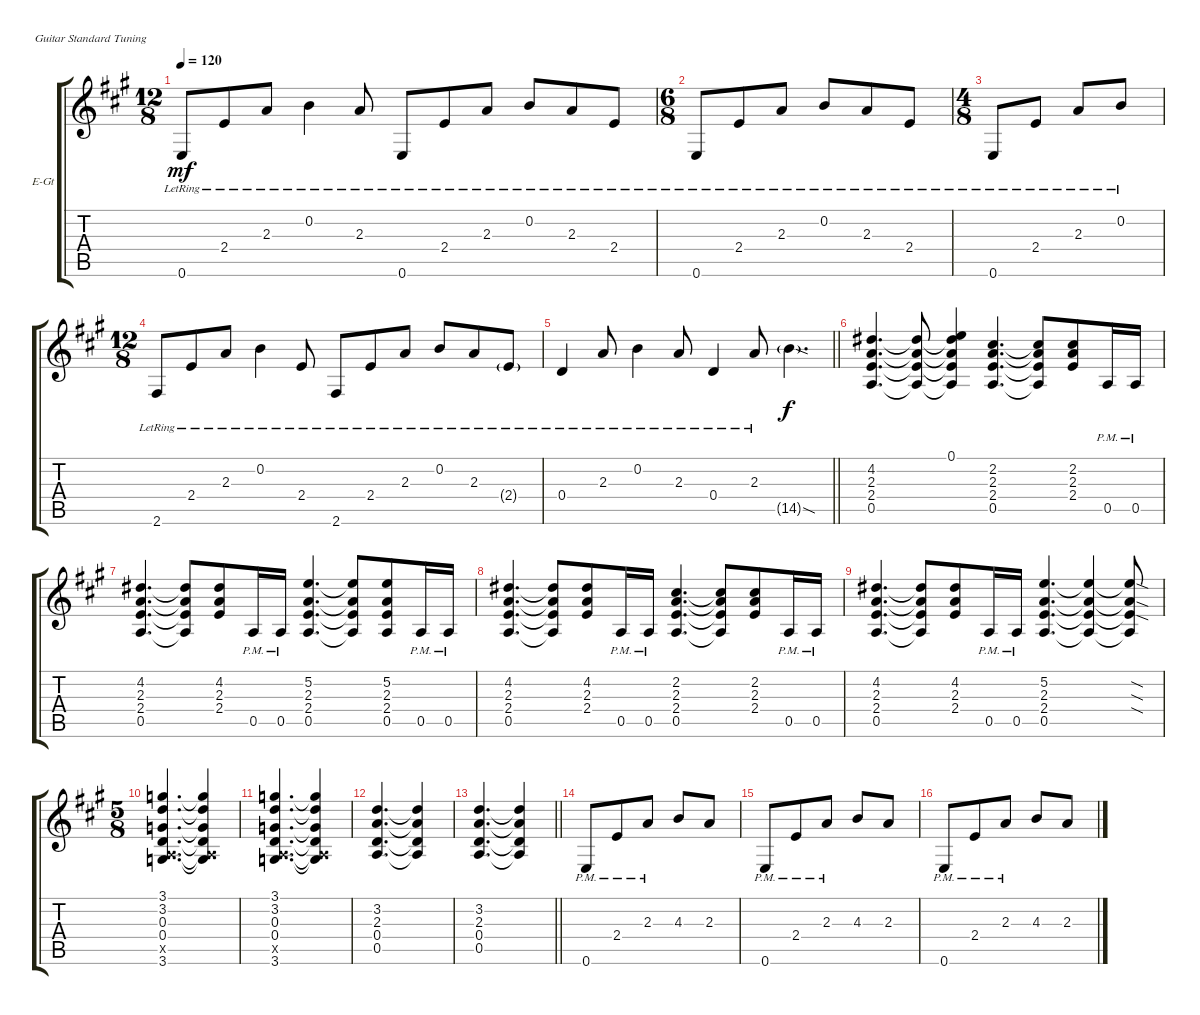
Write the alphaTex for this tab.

\defaultSystemsLayout 4
\bracketExtendMode groupsimilarinstruments
\firstSystemTrackNameOrientation horizontal
\otherSystemsTrackNameOrientation horizontal
\track ("Rhythm Guitar" "E-Gt") {instrument distortionguitar}
\staff {score tabs}
\tuning (E4 B3 G3 D3 A2 E2)
\ts (12 8)
\tempo 120
\clef g2
\ks f#minor
0.6{lr}.8{dy mf} 2.4{lr}.8 2.3{lr}.8 0.2{lr}.4 2.3{lr}.8 0.6{lr}.8 2.4{lr}.8 2.3{lr}.8 0.2{lr}.8 2.3{lr}.8 2.4{lr}.8 |
\ts (6 8)
0.6{lr}.8 2.4{lr}.8 2.3{lr}.8 0.2{lr}.8 2.3{lr}.8 2.4{lr}.8 |
\ts (4 8)
0.6{lr}.8 2.4{lr}.8 2.3{lr}.8 0.2{lr}.8 |
\ts (12 8)
2.6{lr}.8 2.4{lr}.8 2.3{lr}.8 0.2{lr}.4 2.4{lr}.8 2.6{lr}.8 2.4{lr}.8 2.3{lr}.8 0.2{lr}.8 2.3{lr}.8 2.4{g lr}.8 |
\barLineRight lightlight
0.4{lr}.4 2.3{lr}.8 0.2{lr}.4 2.3{lr}.8 0.4{lr}.4 2.3{lr}.8 14.5{sod g}.4{d dy f} |
(0.5 2.4 2.3 4.2).4{d} (0.5{t} 2.4{t} 2.3{t} 4.2{t}).8 (4.2{t} 2.3{t} 2.4{t} 0.5{t} 0.1).4 (2.2 2.3 2.4 0.5).4{d} (0.5{t} 2.4{t} 2.3{t} 2.2{t}).8 (2.2 2.3 2.4).8 0.5{pm}.16 0.5{pm}.16 |
(0.5 2.4 2.3 4.2).4{d} (4.2{t} 2.3{t} 2.4{t} 0.5{t}).8 (2.4 2.3 4.2).8 0.5{pm}.16 0.5{pm}.16 (0.5 2.4 2.3 5.2).4{d} (5.2{t} 2.3{t} 2.4{t} 0.5{t}).8 (0.5 2.4 2.3 5.2).8 0.5{pm}.16 0.5{pm}.16 |
(0.5 2.4 2.3 4.2).4{d} (4.2{t} 2.3{t} 2.4{t} 0.5{t}).8 (2.4 2.3 4.2).8 0.5{pm}.16 0.5{pm}.16 (0.5 2.4 2.3 2.2).4{d} (2.2{t} 2.3{t} 2.4{t} 0.5{t}).8 (2.4 2.3 2.2).8 0.5{pm}.16 0.5{pm}.16 |
(0.5 2.4 2.3 4.2).4{d} (4.2{t} 2.3{t} 2.4{t} 0.5{t}).8 (2.4 2.3 4.2).8 0.5{pm}.16 0.5{pm}.16 (0.5 2.4 2.3 5.2).4{d} (5.2{t} 2.3{t} 2.4{t} 0.5{t}).4 (0.5{t} 2.4{sod t} 2.3{sod t} 5.2{sod t}).8 |
\ts (5 8)
(3.6 0.5{x} 0.4 0.3 3.2 3.1).4{d} (3.1{t} 3.2{t} 0.3{t} 0.4{t} 0.5{x t} 3.6{t}).4 |
(3.6 0.5{x} 0.4 0.3 3.2 3.1).4{d} (3.1{t} 3.2{t} 0.3{t} 0.4{t} 0.5{x t} 3.6{t}).4 |
(3.2 2.3 0.4 0.5).4{d} (0.5{t} 0.4{t} 2.3{t} 3.2{t}).4 |
\barLineRight lightlight
(3.2 2.3 0.4 0.5).4{d} (0.5{t} 0.4{t} 2.3{t} 3.2{t}).4 |
0.6{pm}.8 2.4{pm}.8 2.3{pm}.8 4.3.8 2.3.8 |
0.6{pm}.8 2.4{pm}.8 2.3{pm}.8 4.3.8 2.3.8 |
0.6{pm}.8 2.4{pm}.8 2.3{pm}.8 4.3.8 2.3.8
